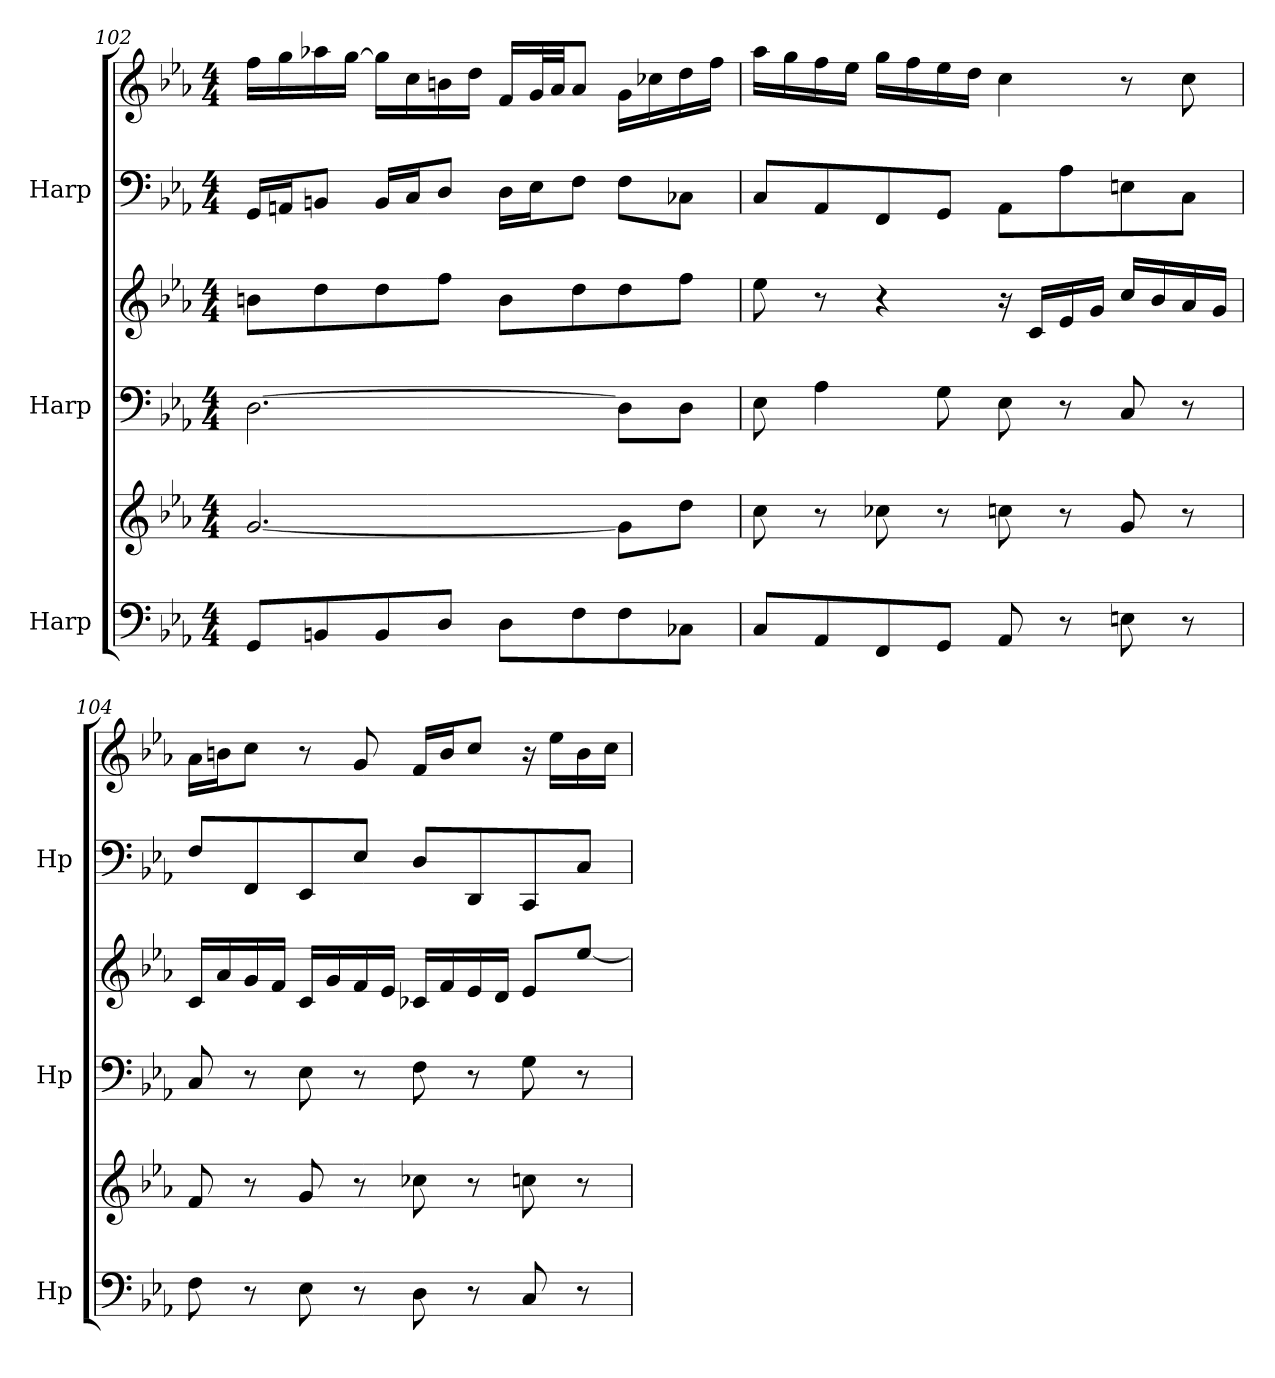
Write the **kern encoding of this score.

**kern	**kern	**kern	**kern	**kern	**kern
*part3	*part3	*part2	*part2	*part1	*part1
*staff6	*staff5	*staff4	*staff3	*staff2	*staff1
*I"Harp	*	*I"Harp	*	*I"Harp	*
*I'Hp	*	*I'Hp	*	*I'Hp	*
*clefF4	*clefG2	*clefF4	*clefG2	*clefF4	*clefG2
*k[b-e-a-]	*k[b-e-a-]	*k[b-e-a-]	*k[b-e-a-]	*k[b-e-a-]	*k[b-e-a-]
*M4/4	*M4/4	*M4/4	*M4/4	*M4/4	*M4/4
=102	=102	=102	=102	=102	=102
8GG/L	[2.g/	[2.D\	8bn\L	16GG/LL	16ff\LL
.	.	.	.	16AAn/J	16gg\
8BBn/	.	.	8dd\	8BBn/J	16aa-X\
.	.	.	.	.	[16gg\JJ
8BB/	.	.	8dd\	16BB/LL	16gg\LL]
.	.	.	.	16C/J	16cc\
8D/J	.	.	8ff\J	8D/J	16bn\
.	.	.	.	.	16dd\JJ
8D\L	.	.	8b\L	16D\LL	16f/LL
.	.	.	.	16E-\J	32g/L
.	.	.	.	.	32a-/JJ
8F\	.	.	8dd\	8F\J	8a-/J
8F\	8g\L]	8D\L]	8dd\	8F\L	16g\LL
.	.	.	.	.	16cc-X\
8C-X\J	8dd\J	8D\J	8ff\J	8C-X\J	16dd\
.	.	.	.	.	16ff\JJ
!!LO:PB:g=z
=103	=103	=103	=103	=103	=103
8C/L	8cc\	8E-\	8ee-\	8C/L	16aa-\LL
.	.	.	.	.	16gg\
8AA-/	8r	4A-\	8r	8AA-/	16ff\
.	.	.	.	.	16ee-\JJ
8FF/	8cc-X\	.	4r	8FF/	16gg\LL
.	.	.	.	.	16ff\
8GG/J	8r	8G\	.	8GG/J	16ee-\
.	.	.	.	.	16dd\JJ
8AA-/	8ccn\	8E-\	16r	8AA-\L	4cc\
.	.	.	16c/LL	.	.
8r	8r	8r	16e-/	8A-\	.
.	.	.	16g/JJ	.	.
8En\	8g/	8C/	16cc/LL	8En\	8r
.	.	.	16b-/	.	.
8r	8r	8r	16a-/	8C\J	8cc\
.	.	.	16g/JJ	.	.
=104	=104	=104	=104	=104	=104
8F\	8f/	8C/	16c/LL	8F/L	16a-\LL
.	.	.	16a-/	.	16bn\J
8r	8r	8r	16g/	8FF/	8cc\J
.	.	.	16f/JJ	.	.
8E-\	8g/	8E-\	16c/LL	8EE-/	8r
.	.	.	16g/	.	.
8r	8r	8r	16f/	8E-/J	8g/
.	.	.	16e-/JJ	.	.
8D\	8cc-X\	8F\	16c-X/LL	8D/L	16f/LL
.	.	.	16f/	.	16b/J
8r	8r	8r	16e-/	8DD/	8cc/J
.	.	.	16d/JJ	.	.
8C/	8ccn\	8G\	8e-/L	8CC/	16r
.	.	.	.	.	16ee-\LL
8r	8r	8r	[8ee-/J	8C/J	16b\
.	.	.	.	.	16cc\JJ
=	=	=	=	=	=
*-	*-	*-	*-	*-	*-
